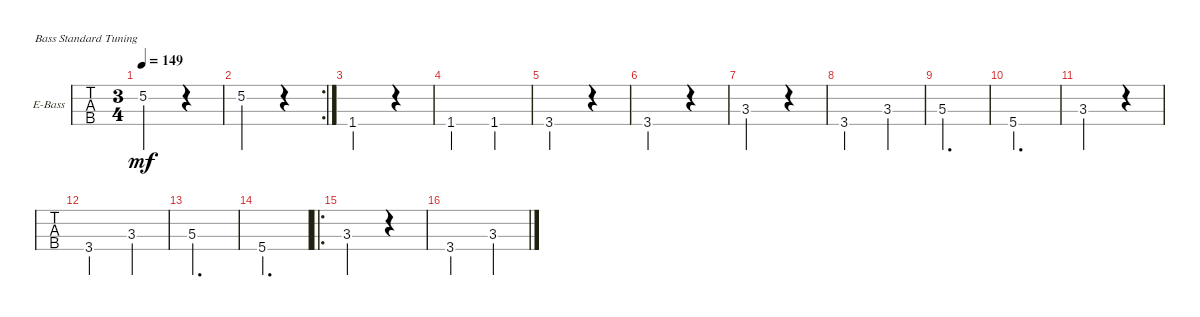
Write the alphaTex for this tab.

\defaultSystemsLayout 4
\bracketExtendMode groupsimilarinstruments
\firstSystemTrackNameOrientation horizontal
\otherSystemsTrackNameOrientation horizontal
\chordDiagramsInScore
\track ("Basse" "E-Bass") {instrument electricbassfinger}
\staff {tabs}
\tuning (G2 D2 A1 E1)
\ts (3 4)
\tempo 149
\clef f4
\ks c
5.2.2{dy mf} r.4 |
\rc 2
5.2.2 r.4 |
1.4.2 r.4 |
1.4.2 1.4.4 |
3.4.2 r.4 |
3.4.2 r.4 |
3.3.2 r.4 |
3.4.2 3.3.4 |
5.3.2{d} |
5.4.2{d} |
3.3.2 r.4 |
3.4.2 3.3.4 |
5.3.2{d} |
5.4.2{d} |
\ro
3.3.2 r.4 |
3.4.2 3.3.4
